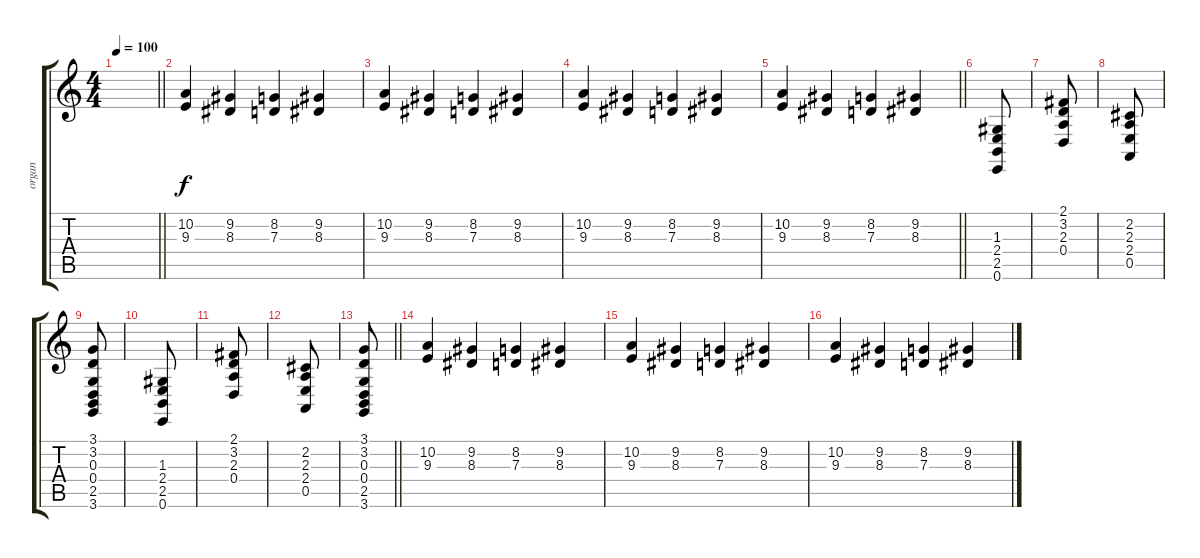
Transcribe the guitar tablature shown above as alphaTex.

\track ("organ" "organ") {instrument drawbarorgan}
\staff {score tabs}
\tuning (E4 B3 G3 D3 A2 E2) {hide}
\ts (4 4)
\tempo 100
\clef g2
\barLineRight lightlight
\ks c
|
(10.2 9.3).4 (9.2 8.3).4 (8.2 7.3).4 (9.2 8.3).4 |
(10.2 9.3).4 (9.2 8.3).4 (8.2 7.3).4 (9.2 8.3).4 |
(10.2 9.3).4 (9.2 8.3).4 (8.2 7.3).4 (9.2 8.3).4 |
\barLineRight lightlight
(10.2 9.3).4 (9.2 8.3).4 (8.2 7.3).4 (9.2 8.3).4 |
(1.3 2.4 2.5 0.6).8 |
(2.1 3.2 2.3 0.4).8 |
(2.2 2.3 2.4 0.5).8 |
(3.1 3.2 0.3 0.4 2.5 3.6).8 |
(1.3 2.4 2.5 0.6).8 |
(2.1 3.2 2.3 0.4).8 |
(2.2 2.3 2.4 0.5).8 |
\barLineRight lightlight
(3.1 3.2 0.3 0.4 2.5 3.6).8 |
(10.2 9.3).4 (9.2 8.3).4 (8.2 7.3).4 (9.2 8.3).4 |
(10.2 9.3).4 (9.2 8.3).4 (8.2 7.3).4 (9.2 8.3).4 |
(10.2 9.3).4 (9.2 8.3).4 (8.2 7.3).4 (9.2 8.3).4
